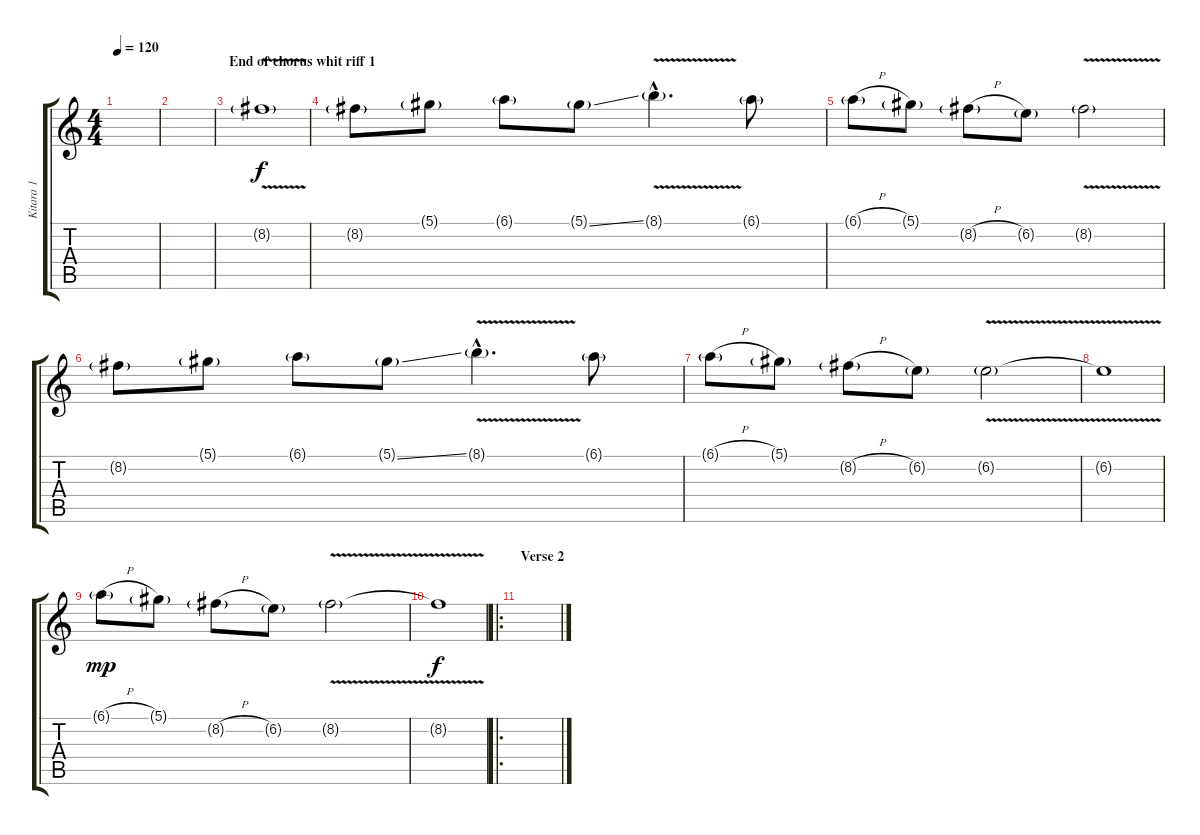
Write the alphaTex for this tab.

\track ("Kitara 1" "Kitara 1") {instrument acousticguitarsteel}
\staff {score tabs}
\tuning (Eb4 Bb3 Gb3 Db3 Ab2 Eb2) {hide}
\ts (4 4)
\tempo 120
\clef g2
\ks c
|
|
\section ("" "End of chorus whit riff 1")
8.2{v g}.1 |
8.2{g}.8 5.1{g}.8 6.1{g}.8 5.1{ss g}.8 8.1{v g hac}.4{d} 6.1{g}.8 |
6.1{h g}.8 5.1{g}.8 8.2{h g}.8 6.2{g}.8 8.2{v g}.2 |
8.2{g}.8 5.1{g}.8 6.1{g}.8 5.1{ss g}.8 8.1{v g hac}.4{d} 6.1{g}.8 |
6.1{h g}.8 5.1{g}.8 8.2{h g}.8 6.2{g}.8 6.2{v g}.2 |
6.2{t}.1{dy f} |
6.1{h g}.8{dy mp} 5.1{g}.8 8.2{h g}.8 6.2{g}.8 8.2{v g}.2 |
8.2{t}.1{dy f} |
\ro
\section ("" "Verse 2")
